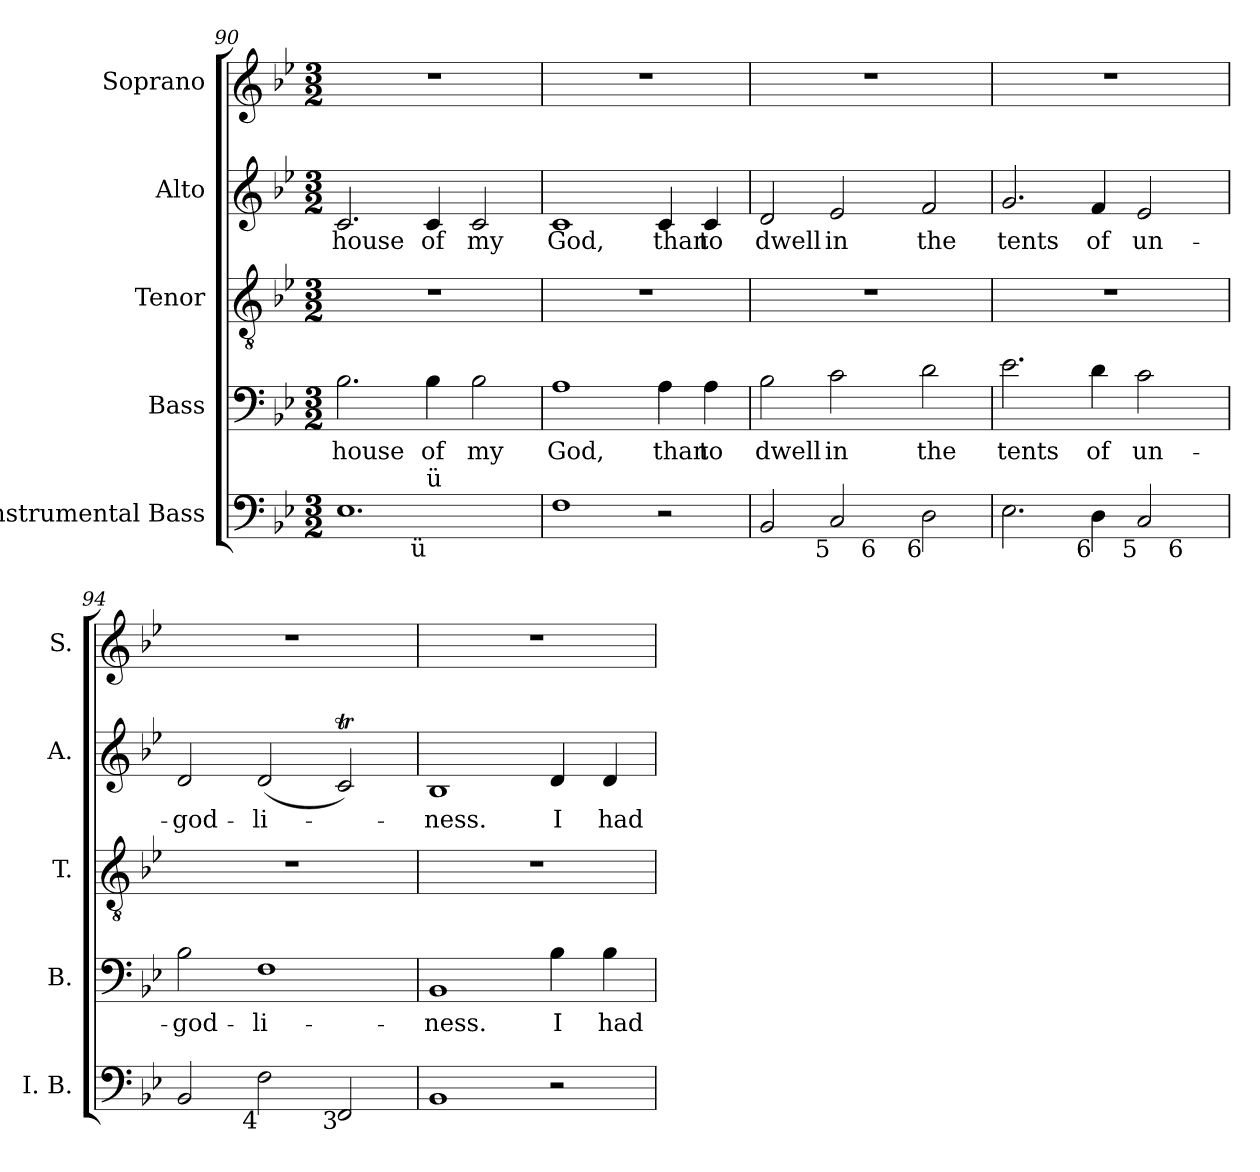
**kern	**kern	**text	**kern	**kern	**text	**kern
*part5	*part4	*part4	*part3	*part2	*part2	*part1
*staff5	*staff4	*staff4	*staff3	*staff2	*staff2	*staff1
*I"Instrumental Bass	*I"Bass	*	*I"Tenor	*I"Alto	*	*I"Soprano
*I'I. B.	*I'B.	*	*I'T.	*I'A.	*	*I'S.
*clefF4	*clefF4	*	*clefGv2	*clefG2	*	*clefG2
*k[b-e-]	*k[b-e-]	*	*k[b-e-]	*k[b-e-]	*	*k[b-e-]
*B-:	*B-:	*	*B-:	*B-:	*	*B-:
*M3/2	*M3/2	*	*M3/2	*M3/2	*	*M3/2
=90	=90	=90	=90	=90	=90	=90
!	!	!LO:LY:b:color=#000000	!LO:N:vis=1	!	!	!
!LO:TX:b:rj:t=6	!	!	!	!	!	!
!LO:TX:t=5	!	!	!	!	!	!
!	!	!	!	!	!LO:LY:b:color=#000000	!LO:N:vis=1
*^	*	*	*	*	*	*
1.E-i	2.ryy	2.B-i\	house	1.r	2.ci/	house	1.r
!	!	!	!LO:LY:b:color=#000000	!	!	!	!
!	!LO:TX:b:rj:t=ü	!	!	!	!	!	!
!	!LO:TX:t=ü	!	!	!	!	!	!
!	!	!	!	!	!	!LO:LY:b:color=#000000	!
.	2.ryy	4B-i\	of	.	4ci/	of	.
!	!	!	!LO:LY:b:color=#000000	!	!	!	!
!	!	!	!	!	!	!LO:LY:b:color=#000000	!
.	.	2B-i\	my	.	2ci/	my	.
*v	*v	*	*	*	*	*	*
=91	=91	=91	=91	=91	=91	=91
*^	*	*	*	*	*	*
!	!	!	!LO:LY:b:color=#000000	!LO:N:vis=1	!	!	!
*v	*v	*	*	*	*	*	*
*^	*	*	*	*	*	*
!	!	!	!	!	!	!LO:LY:b:color=#000000	!LO:N:vis=1
*v	*v	*	*	*	*	*	*
1Fi	1Ai	God,	1.r	1ci	God,	1.r
!	!	!LO:LY:b:color=#000000	!	!	!	!
!	!	!	!	!	!LO:LY:b:color=#000000	!
2r	4Ai\	than	.	4ci/	than	.
!	!	!LO:LY:b:color=#000000	!	!	!	!
!	!	!	!	!	!LO:LY:b:color=#000000	!
.	4Ai\	to	.	4ci/	to	.
=92	=92	=92	=92	=92	=92	=92
!	!	!LO:LY:b:color=#000000	!LO:N:vis=1	!	!	!
!	!	!	!	!	!LO:LY:b:color=#000000	!LO:N:vis=1
*^	*	*	*	*	*	*
2BB-i/	2.ryy	2B-i\	dwell	1.r	2di/	dwell	1.r
!	!	!	!LO:LY:b:color=#000000	!	!	!	!
!LO:TX:b:rj:t=5	!	!	!	!	!	!	!
!	!	!	!	!	!	!LO:LY:b:color=#000000	!
2Ci/	.	2ci\	in	.	2e-i/	in	.
!	!LO:TX:b:rj:t=6	!	!	!	!	!	!
.	2.ryy	.	.	.	.	.	.
!	!	!	!LO:LY:b:color=#000000	!	!	!	!
!LO:TX:b:rj:t=6	!	!	!	!	!	!	!
!	!	!	!	!	!	!LO:LY:b:color=#000000	!
2Di\	.	2di\	the	.	2fi/	the	.
=93	=93	=93	=93	=93	=93	=93	=93
!	!	!	!LO:LY:b:color=#000000	!LO:N:vis=1	!	!	!
!	!	!	!	!	!	!LO:LY:b:color=#000000	!LO:N:vis=1
2.E-i\	1ryy	2.e-i\	tents	1.r	2.gi/	tents	1.r
!	!	!	!LO:LY:b:color=#000000	!	!	!	!
!LO:TX:b:rj:t=6	!	!	!	!	!	!	!
!	!	!	!	!	!	!LO:LY:b:color=#000000	!
4Di\	.	4di\	of	.	4fi/	of	.
!	!	!	!LO:LY:b:color=#000000	!	!	!	!
!LO:TX:b:rj:t=5	!	!	!	!	!	!	!
!	!	!	!	!	!	!LO:LY:b:color=#000000	!
2Ci/	4ryy	2ci\	un-	.	2e-i/	un-	.
!	!LO:TX:b:rj:t=6	!	!	!	!	!	!
.	4ryy	.	.	.	.	.	.
*v	*v	*	*	*	*	*	*
=94	=94	=94	=94	=94	=94	=94
*^	*	*	*	*	*	*
!	!	!	!LO:LY:b:color=#000000	!LO:N:vis=1	!	!	!
*v	*v	*	*	*	*	*	*
*^	*	*	*	*	*	*
!	!	!	!	!	!	!LO:LY:b:color=#000000	!LO:N:vis=1
*v	*v	*	*	*	*	*	*
2BB-i/	2B-i\	-god-	1.r	2di/	-god-	1.r
!	!	!LO:LY:b:color=#000000	!	!	!	!
!LO:TX:b:rj:t=4	!	!	!	!	!	!
!	!	!	!	!	!LO:LY:b:color=#000000	!
2Fi\	1Fi	-li-	.	(2di/	-li-	.
!LO:TX:b:rj:t=3	!	!	!	!	!	!
2FFi/	.	.	.	2cTi/)	.	.
=95	=95	=95	=95	=95	=95	=95
!	!	!LO:LY:b:color=#000000	!LO:N:vis=1	!	!	!
!	!	!	!	!	!LO:LY:b:color=#000000	!LO:N:vis=1
1BB-i	1BB-i	-ness.	1.r	1B-i	-ness.	1.r
!	!	!LO:LY:b:color=#000000	!	!	!	!
!	!	!	!	!	!LO:LY:b:color=#000000	!
2r	4B-i\	I	.	4di/	I	.
!	!	!LO:LY:b:color=#000000	!	!	!	!
!	!	!	!	!	!LO:LY:b:color=#000000	!
.	4B-i\	had	.	4di/	had	.
=	=	=	=	=	=	=
*-	*-	*-	*-	*-	*-	*-
